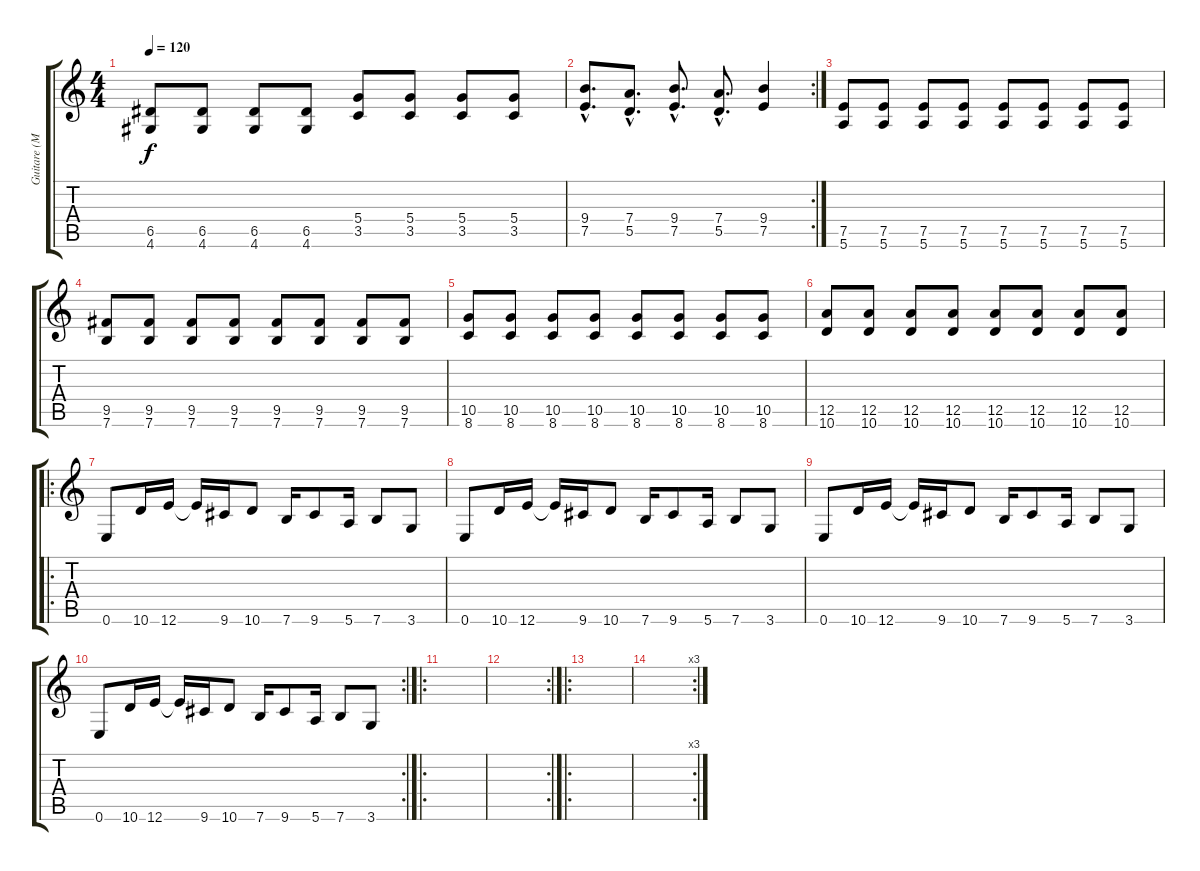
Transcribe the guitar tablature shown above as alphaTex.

\track ("Guitare (Manu)" "Guitare (M") {instrument distortionguitar}
\staff {score tabs}
\tuning (E4 B3 G3 D3 A2 E2) {hide}
\ts (4 4)
\tempo 120
\clef g2
\ks c
(6.5 4.6).8{dy f} (6.5 4.6).8 (6.5 4.6).8 (6.5 4.6).8 (5.4 3.5).8 (5.4 3.5).8 (5.4 3.5).8 (5.4 3.5).8 |
\rc 2
(9.4{hac} 7.5{hac}).8{d} (7.4{hac} 5.5{hac}).8{d} (9.4{hac} 7.5{hac}).8{d} (7.4{hac} 5.5{hac}).8{d} (9.4 7.5).4 |
(7.5 5.6).8 (7.5 5.6).8 (7.5 5.6).8 (7.5 5.6).8 (7.5 5.6).8 (7.5 5.6).8 (7.5 5.6).8 (7.5 5.6).8 |
(9.5 7.6).8 (9.5 7.6).8 (9.5 7.6).8 (9.5 7.6).8 (9.5 7.6).8 (9.5 7.6).8 (9.5 7.6).8 (9.5 7.6).8 |
(10.5 8.6).8 (10.5 8.6).8 (10.5 8.6).8 (10.5 8.6).8 (10.5 8.6).8 (10.5 8.6).8 (10.5 8.6).8 (10.5 8.6).8 |
(12.5 10.6).8 (12.5 10.6).8 (12.5 10.6).8 (12.5 10.6).8 (12.5 10.6).8 (12.5 10.6).8 (12.5 10.6).8 (12.5 10.6).8 |
\ro
0.6.8 10.6.16 12.6.16 12.6{t}.16 9.6.16 10.6.8 7.6.16 9.6.8 5.6.16 7.6.8 3.6.8 |
0.6.8 10.6.16 12.6.16 12.6{t}.16 9.6.16 10.6.8 7.6.16 9.6.8 5.6.16 7.6.8 3.6.8 |
0.6.8 10.6.16 12.6.16 12.6{t}.16 9.6.16 10.6.8 7.6.16 9.6.8 5.6.16 7.6.8 3.6.8 |
\rc 2
0.6.8 10.6.16 12.6.16 12.6{t}.16 9.6.16 10.6.8 7.6.16 9.6.8 5.6.16 7.6.8 3.6.8 |
\ro
|
\rc 2
|
\ro
|
\rc 3
